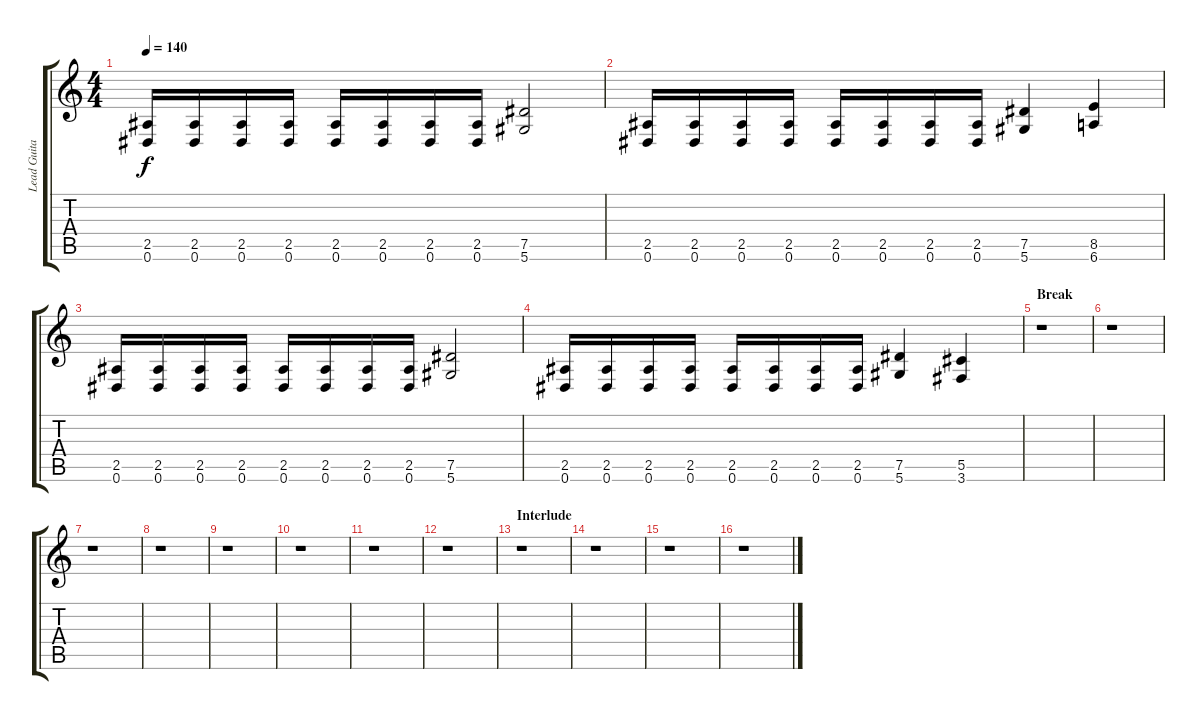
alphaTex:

\track ("Lead Guitar (Rafael)" "Lead Guita") {instrument overdrivenguitar}
\staff {score tabs}
\tuning (Eb4 Bb3 Gb3 Db3 Ab2 Eb2) {hide}
\ts (4 4)
\tempo 140
\clef g2
\ks c
(2.5 0.6).16{dy f} (2.5 0.6).16 (2.5 0.6).16 (2.5 0.6).16 (2.5 0.6).16 (2.5 0.6).16 (2.5 0.6).16 (2.5 0.6).16 (7.5 5.6).2 |
(2.5 0.6).16 (2.5 0.6).16 (2.5 0.6).16 (2.5 0.6).16 (2.5 0.6).16 (2.5 0.6).16 (2.5 0.6).16 (2.5 0.6).16 (7.5 5.6).4 (8.5 6.6).4 |
(2.5 0.6).16 (2.5 0.6).16 (2.5 0.6).16 (2.5 0.6).16 (2.5 0.6).16 (2.5 0.6).16 (2.5 0.6).16 (2.5 0.6).16 (7.5 5.6).2 |
(2.5 0.6).16 (2.5 0.6).16 (2.5 0.6).16 (2.5 0.6).16 (2.5 0.6).16 (2.5 0.6).16 (2.5 0.6).16 (2.5 0.6).16 (7.5 5.6).4 (5.5 3.6).4 |
\section ("" "Break")
r.1 |
r.1 |
r.1 |
r.1 |
r.1 |
r.1 |
r.1 |
r.1 |
\section ("" "Interlude")
r.1 |
r.1 |
r.1 |
r.1
